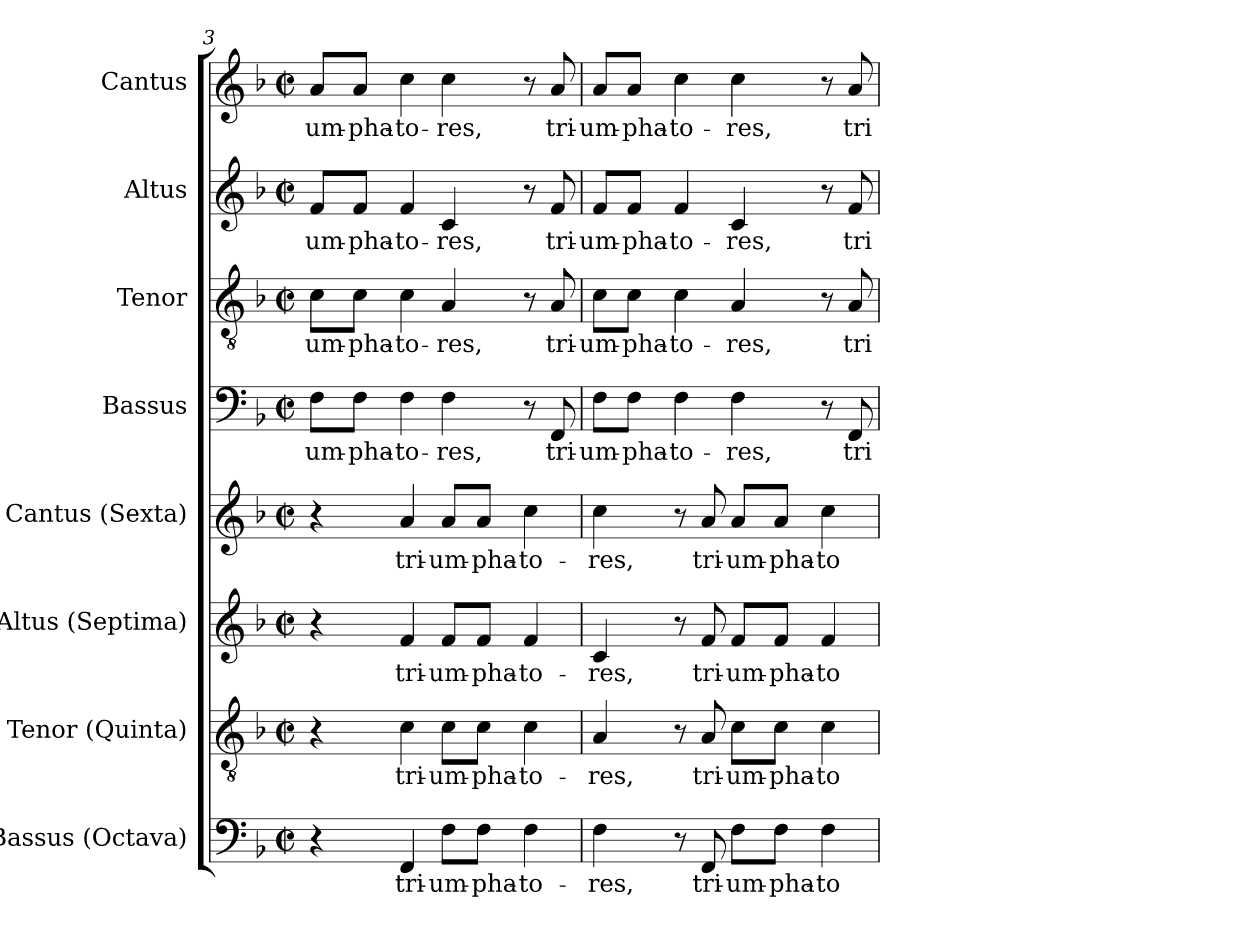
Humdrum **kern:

**kern	**text	**kern	**text	**kern	**text	**kern	**text	**kern	**text	**kern	**text	**kern	**text	**kern	**text
*part8	*part8	*part7	*part7	*part6	*part6	*part5	*part5	*part4	*part4	*part3	*part3	*part2	*part2	*part1	*part1
*staff8	*staff8	*staff7	*staff7	*staff6	*staff6	*staff5	*staff5	*staff4	*staff4	*staff3	*staff3	*staff2	*staff2	*staff1	*staff1
*I"Bassus (Octava)	*	*I"Tenor (Quinta)	*	*I"Altus (Septima)	*	*I"Cantus (Sexta)	*	*I"Bassus	*	*I"Tenor	*	*I"Altus	*	*I"Cantus	*
*I'B.	*	*I'T.	*	*I'A.	*	*I'S.	*	*I'B.	*	*I'T.	*	*I'A.	*	*I'S.	*
*clefF4	*	*clefGv2	*	*clefG2	*	*clefG2	*	*clefF4	*	*clefGv2	*	*clefG2	*	*clefG2	*
*	*	*ITrd7c12	*	*	*	*	*	*	*	*ITrd7c12	*	*	*	*	*
*k[b-]	*	*k[b-]	*	*k[b-]	*	*k[b-]	*	*k[b-]	*	*k[b-]	*	*k[b-]	*	*k[b-]	*
*F:	*	*F:	*	*F:	*	*F:	*	*F:	*	*F:	*	*F:	*	*F:	*
*M2/2	*	*M2/2	*	*M2/2	*	*M2/2	*	*M2/2	*	*M2/2	*	*M2/2	*	*M2/2	*
*met(c|)	*	*met(c|)	*	*met(c|)	*	*met(c|)	*	*met(c|)	*	*met(c|)	*	*met(c|)	*	*met(c|)	*
=3	=3	=3	=3	=3	=3	=3	=3	=3	=3	=3	=3	=3	=3	=3	=3
!	!	!	!	!	!	!	!	!	!LO:LY:b:color=#000000	!	!	!	!	!	!
!	!	!	!	!	!	!	!	!	!	!	!LO:LY:b:color=#000000	!	!	!	!
!	!	!	!	!	!	!	!	!	!	!	!	!	!LO:LY:b:color=#000000	!	!
!	!	!	!	!	!	!	!	!	!	!	!	!	!	!	!LO:LY:b:color=#000000
4r	.	4r	.	4r	.	4r	.	8Fi\L	-um-	8Ci\L	-um-	8fi/L	-um-	8ai/L	-um-
!	!	!	!	!	!	!	!	!	!LO:LY:b:color=#000000	!	!	!	!	!	!
!	!	!	!	!	!	!	!	!	!	!	!LO:LY:b:color=#000000	!	!	!	!
!	!	!	!	!	!	!	!	!	!	!	!	!	!LO:LY:b:color=#000000	!	!
!	!	!	!	!	!	!	!	!	!	!	!	!	!	!	!LO:LY:b:color=#000000
.	.	.	.	.	.	.	.	8Fi\J	-pha-	8Ci\J	-pha-	8fi/J	-pha-	8ai/J	-pha-
!	!LO:LY:b:color=#000000	!	!	!	!	!	!	!	!	!	!	!	!	!	!
!	!	!	!LO:LY:b:color=#000000	!	!	!	!	!	!	!	!	!	!	!	!
!	!	!	!	!	!LO:LY:b:color=#000000	!	!	!	!	!	!	!	!	!	!
!	!	!	!	!	!	!	!LO:LY:b:color=#000000	!	!	!	!	!	!	!	!
!	!	!	!	!	!	!	!	!	!LO:LY:b:color=#000000	!	!	!	!	!	!
!	!	!	!	!	!	!	!	!	!	!	!LO:LY:b:color=#000000	!	!	!	!
!	!	!	!	!	!	!	!	!	!	!	!	!	!LO:LY:b:color=#000000	!	!
!	!	!	!	!	!	!	!	!	!	!	!	!	!	!	!LO:LY:b:color=#000000
4FFi/	tri-	4Ci\	tri-	4fi/	tri-	4ai/	tri-	4Fi\	-to-	4Ci\	-to-	4fi/	-to-	4cci\	-to-
!	!LO:LY:b:color=#000000	!	!	!	!	!	!	!	!	!	!	!	!	!	!
!	!	!	!LO:LY:b:color=#000000	!	!	!	!	!	!	!	!	!	!	!	!
!	!	!	!	!	!LO:LY:b:color=#000000	!	!	!	!	!	!	!	!	!	!
!	!	!	!	!	!	!	!LO:LY:b:color=#000000	!	!	!	!	!	!	!	!
!	!	!	!	!	!	!	!	!	!LO:LY:b:color=#000000	!	!	!	!	!	!
!	!	!	!	!	!	!	!	!	!	!	!LO:LY:b:color=#000000	!	!	!	!
!	!	!	!	!	!	!	!	!	!	!	!	!	!LO:LY:b:color=#000000	!	!
!	!	!	!	!	!	!	!	!	!	!	!	!	!	!	!LO:LY:b:color=#000000
8Fi\L	-um-	8Ci\L	-um-	8fi/L	-um-	8ai/L	-um-	4Fi\	-res,	4AAi/	-res,	4ci/	-res,	4cci\	-res,
!	!LO:LY:b:color=#000000	!	!	!	!	!	!	!	!	!	!	!	!	!	!
!	!	!	!LO:LY:b:color=#000000	!	!	!	!	!	!	!	!	!	!	!	!
!	!	!	!	!	!LO:LY:b:color=#000000	!	!	!	!	!	!	!	!	!	!
!	!	!	!	!	!	!	!LO:LY:b:color=#000000	!	!	!	!	!	!	!	!
8Fi\J	-pha-	8Ci\J	-pha-	8fi/J	-pha-	8ai/J	-pha-	.	.	.	.	.	.	.	.
!	!LO:LY:b:color=#000000	!	!	!	!	!	!	!	!	!	!	!	!	!	!
!	!	!	!LO:LY:b:color=#000000	!	!	!	!	!	!	!	!	!	!	!	!
!	!	!	!	!	!LO:LY:b:color=#000000	!	!	!	!	!	!	!	!	!	!
!	!	!	!	!	!	!	!LO:LY:b:color=#000000	!	!	!	!	!	!	!	!
4Fi\	-to-	4Ci\	-to-	4fi/	-to-	4cci\	-to-	8r	.	8r	.	8r	.	8r	.
!	!	!	!	!	!	!	!	!	!LO:LY:b:color=#000000	!	!	!	!	!	!
!	!	!	!	!	!	!	!	!	!	!	!LO:LY:b:color=#000000	!	!	!	!
!	!	!	!	!	!	!	!	!	!	!	!	!	!LO:LY:b:color=#000000	!	!
!	!	!	!	!	!	!	!	!	!	!	!	!	!	!	!LO:LY:b:color=#000000
.	.	.	.	.	.	.	.	8FFi/	tri-	8AAi/	tri-	8fi/	tri-	8ai/	tri-
!!LO:LB:g=z
=4	=4	=4	=4	=4	=4	=4	=4	=4	=4	=4	=4	=4	=4	=4	=4
!	!LO:LY:b:color=#000000	!	!	!	!	!	!	!	!	!	!	!	!	!	!
!	!	!	!LO:LY:b:color=#000000	!	!	!	!	!	!	!	!	!	!	!	!
!	!	!	!	!	!LO:LY:b:color=#000000	!	!	!	!	!	!	!	!	!	!
!	!	!	!	!	!	!	!LO:LY:b:color=#000000	!	!	!	!	!	!	!	!
!	!	!	!	!	!	!	!	!	!LO:LY:b:color=#000000	!	!	!	!	!	!
!	!	!	!	!	!	!	!	!	!	!	!LO:LY:b:color=#000000	!	!	!	!
!	!	!	!	!	!	!	!	!	!	!	!	!	!LO:LY:b:color=#000000	!	!
!	!	!	!	!	!	!	!	!	!	!	!	!	!	!	!LO:LY:b:color=#000000
4Fi\	-res,	4AAi/	-res,	4ci/	-res,	4cci\	-res,	8Fi\L	-um-	8Ci\L	-um-	8fi/L	-um-	8ai/L	-um-
!	!	!	!	!	!	!	!	!	!LO:LY:b:color=#000000	!	!	!	!	!	!
!	!	!	!	!	!	!	!	!	!	!	!LO:LY:b:color=#000000	!	!	!	!
!	!	!	!	!	!	!	!	!	!	!	!	!	!LO:LY:b:color=#000000	!	!
!	!	!	!	!	!	!	!	!	!	!	!	!	!	!	!LO:LY:b:color=#000000
.	.	.	.	.	.	.	.	8Fi\J	-pha-	8Ci\J	-pha-	8fi/J	-pha-	8ai/J	-pha-
!	!	!	!	!	!	!	!	!	!LO:LY:b:color=#000000	!	!	!	!	!	!
!	!	!	!	!	!	!	!	!	!	!	!LO:LY:b:color=#000000	!	!	!	!
!	!	!	!	!	!	!	!	!	!	!	!	!	!LO:LY:b:color=#000000	!	!
!	!	!	!	!	!	!	!	!	!	!	!	!	!	!	!LO:LY:b:color=#000000
8r	.	8r	.	8r	.	8r	.	4Fi\	-to-	4Ci\	-to-	4fi/	-to-	4cci\	-to-
!	!LO:LY:b:color=#000000	!	!	!	!	!	!	!	!	!	!	!	!	!	!
!	!	!	!LO:LY:b:color=#000000	!	!	!	!	!	!	!	!	!	!	!	!
!	!	!	!	!	!LO:LY:b:color=#000000	!	!	!	!	!	!	!	!	!	!
!	!	!	!	!	!	!	!LO:LY:b:color=#000000	!	!	!	!	!	!	!	!
8FFi/	tri-	8AAi/	tri-	8fi/	tri-	8ai/	tri-	.	.	.	.	.	.	.	.
!	!LO:LY:b:color=#000000	!	!	!	!	!	!	!	!	!	!	!	!	!	!
!	!	!	!LO:LY:b:color=#000000	!	!	!	!	!	!	!	!	!	!	!	!
!	!	!	!	!	!LO:LY:b:color=#000000	!	!	!	!	!	!	!	!	!	!
!	!	!	!	!	!	!	!LO:LY:b:color=#000000	!	!	!	!	!	!	!	!
!	!	!	!	!	!	!	!	!	!LO:LY:b:color=#000000	!	!	!	!	!	!
!	!	!	!	!	!	!	!	!	!	!	!LO:LY:b:color=#000000	!	!	!	!
!	!	!	!	!	!	!	!	!	!	!	!	!	!LO:LY:b:color=#000000	!	!
!	!	!	!	!	!	!	!	!	!	!	!	!	!	!	!LO:LY:b:color=#000000
8Fi\L	-um-	8Ci\L	-um-	8fi/L	-um-	8ai/L	-um-	4Fi\	-res,	4AAi/	-res,	4ci/	-res,	4cci\	-res,
!	!LO:LY:b:color=#000000	!	!	!	!	!	!	!	!	!	!	!	!	!	!
!	!	!	!LO:LY:b:color=#000000	!	!	!	!	!	!	!	!	!	!	!	!
!	!	!	!	!	!LO:LY:b:color=#000000	!	!	!	!	!	!	!	!	!	!
!	!	!	!	!	!	!	!LO:LY:b:color=#000000	!	!	!	!	!	!	!	!
8Fi\J	-pha-	8Ci\J	-pha-	8fi/J	-pha-	8ai/J	-pha-	.	.	.	.	.	.	.	.
!	!LO:LY:b:color=#000000	!	!	!	!	!	!	!	!	!	!	!	!	!	!
!	!	!	!LO:LY:b:color=#000000	!	!	!	!	!	!	!	!	!	!	!	!
!	!	!	!	!	!LO:LY:b:color=#000000	!	!	!	!	!	!	!	!	!	!
!	!	!	!	!	!	!	!LO:LY:b:color=#000000	!	!	!	!	!	!	!	!
4Fi\	-to-	4Ci\	-to-	4fi/	-to-	4cci\	-to-	8r	.	8r	.	8r	.	8r	.
!	!	!	!	!	!	!	!	!	!LO:LY:b:color=#000000	!	!	!	!	!	!
!	!	!	!	!	!	!	!	!	!	!	!LO:LY:b:color=#000000	!	!	!	!
!	!	!	!	!	!	!	!	!	!	!	!	!	!LO:LY:b:color=#000000	!	!
!	!	!	!	!	!	!	!	!	!	!	!	!	!	!	!LO:LY:b:color=#000000
.	.	.	.	.	.	.	.	8FFi/	tri-	8AAi/	tri-	8fi/	tri-	8ai/	tri-
=	=	=	=	=	=	=	=	=	=	=	=	=	=	=	=
*-	*-	*-	*-	*-	*-	*-	*-	*-	*-	*-	*-	*-	*-	*-	*-
